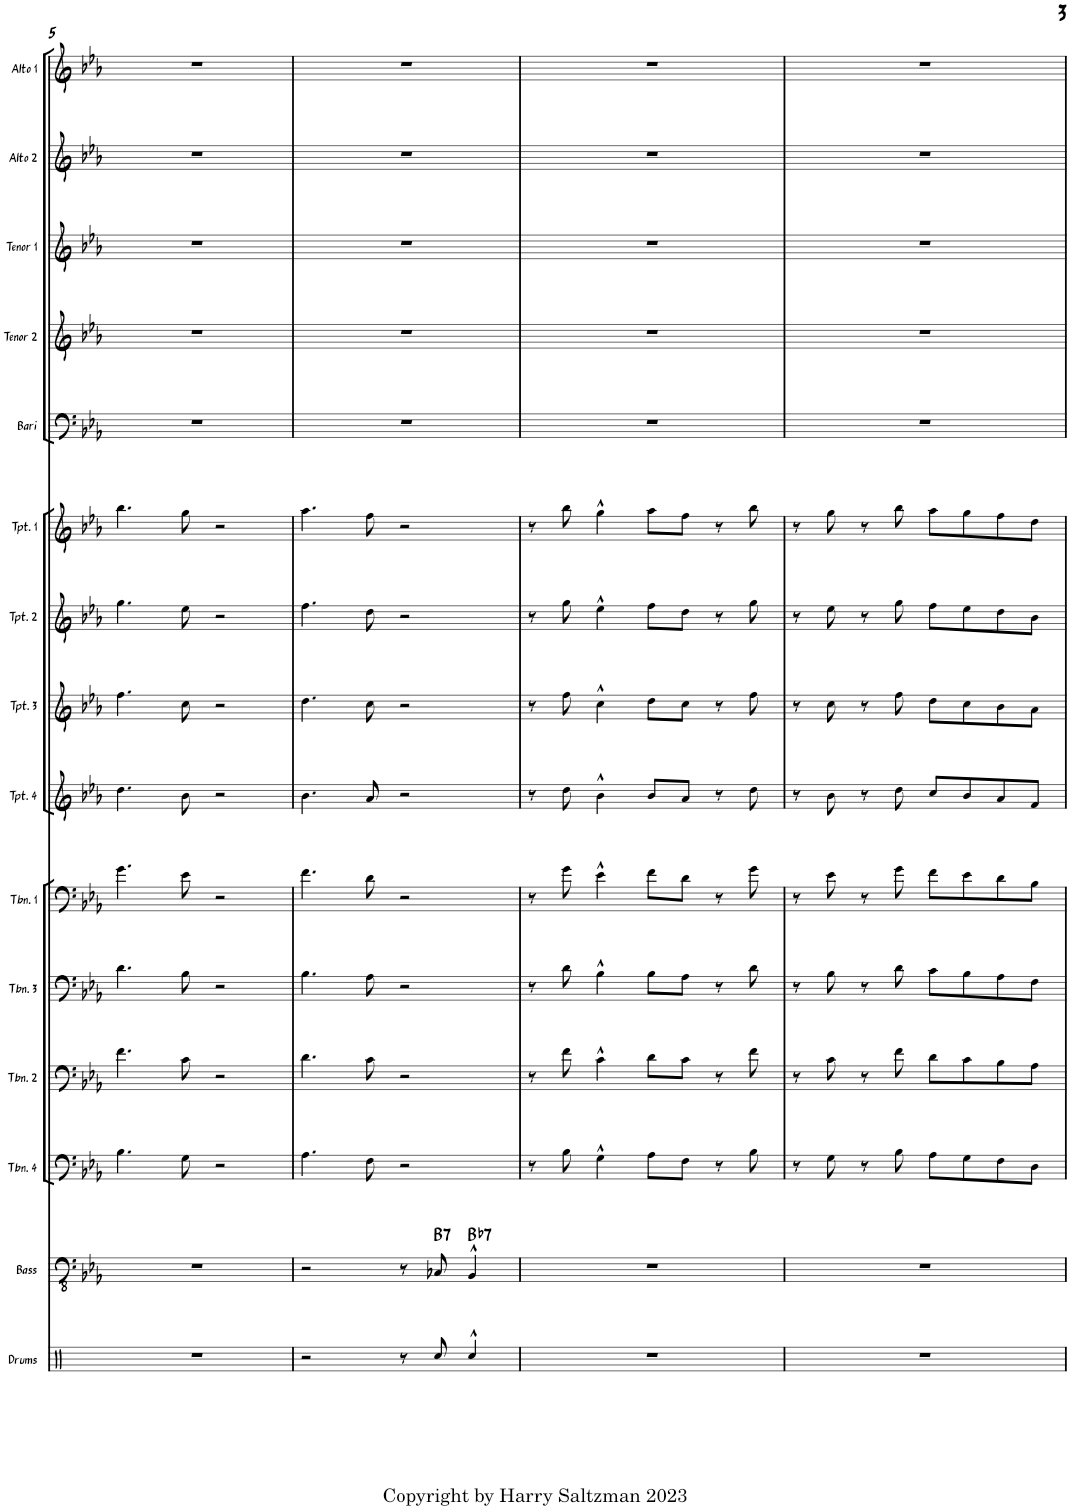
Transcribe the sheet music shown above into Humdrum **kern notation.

**kern	**kern	**harte	**kern	**harte	**kern	**harte	**kern	**kern	**kern	**kern	**kern	**kern	**kern	**kern	**kern	**kern	**kern	**kern	**kern
*part17	*part16	*part16	*part15	*part15	*part14	*part14	*part13	*part12	*part11	*part10	*part9	*part8	*part7	*part6	*part5	*part4	*part3	*part2	*part1
*staff17	*staff16	*	*staff15	*	*staff14	*	*staff13	*staff12	*staff11	*staff10	*staff9	*staff8	*staff7	*staff6	*staff5	*staff4	*staff3	*staff2	*staff1
*I"Drums	*I"Bass	*	*I"Piano	*	*I"Guitar / Keys	*	*I"Trombone 4	*I"Trombone 2	*I"Trombone 3	*I"Trombone 1	*I"Trumpet 4	*I"Trumpet 3	*I"Trumpet 2	*I"Trumpet 1	*I"Bari Sax	*I"Tenor Sax 2	*I"Tenor Sax 1	*I"Alto Sax 2	*I"Alto Sax 1
*I'Drums	*I'Bass	*	*I'Pno.	*	*I'Git / key	*	*I'Tbn. 4	*I'Tbn. 2	*I'Tbn. 3	*I'Tbn. 1	*I'Tpt. 4	*I'Tpt. 3	*I'Tpt. 2	*I'Tpt. 1	*I'Bari	*I'Tenor 2	*I'Tenor 1	*I'Alto 2	*I'Alto 1
!!LO:PB:g=z
*clefX	*clefFv4	*	*clefF4	*	*clefGv2	*	*clefF4	*clefF4	*clefF4	*clefF4	*clefG2	*clefG2	*clefG2	*clefG2	*clefF4	*clefG2	*clefG2	*clefG2	*clefG2
*	*	*	*	*	*	*	*	*	*	*	*Trd1c2	*Trd1c2	*Trd1c2	*Trd1c2	*Trd12c21	*Trd8c14	*Trd8c14	*Trd5c9	*Trd5c9
*k[]	*k[b-e-a-]	*	*k[b-e-a-]	*	*k[b-e-a-]	*	*k[b-e-a-]	*k[b-e-a-]	*k[b-e-a-]	*k[b-e-a-]	*k[b-e-a-]	*k[b-e-a-]	*k[b-e-a-]	*k[b-e-a-]	*k[b-e-a-]	*k[b-e-a-]	*k[b-e-a-]	*k[b-e-a-]	*k[b-e-a-]
*M4/4	*M4/4	*	*M4/4	*	*M4/4	*	*M4/4	*M4/4	*M4/4	*M4/4	*M4/4	*M4/4	*M4/4	*M4/4	*M4/4	*M4/4	*M4/4	*M4/4	*M4/4
=5	=5	=5	=5	=5	=5	=5	=5	=5	=5	=5	=5	=5	=5	=5	=5	=5	=5	=5	=5
1r	1r	.	1r	.	1r	.	4.B-\	4.f\	4.d\	4.g\	4.dd\	4.ff\	4.gg\	4.bb-\	1r	1r	1r	1r	1r
.	.	.	.	.	.	.	8G\	8c\	8B-\	8e-\	8b-\	8cc\	8ee-\	8gg\	.	.	.	.	.
.	.	.	.	.	.	.	2r	2r	2r	2r	2r	2r	2r	2r	.	.	.	.	.
=6	=6	=6	=6	=6	=6	=6	=6	=6	=6	=6	=6	=6	=6	=6	=6	=6	=6	=6	=6
2r	2r	.	2r	.	2r	.	4.A-\	4.d\	4.B-\	4.f\	4.b-\	4.dd\	4.ff\	4.aa-\	1r	1r	1r	1r	1r
.	.	.	.	.	.	.	8F\	8c\	8A-\	8d\	8a-/	8cc\	8dd\	8ff\	.	.	.	.	.
8r	8r	.	8r	.	8r	.	2r	2r	2r	2r	2r	2r	2r	2r	.	.	.	.	.
!	!	!LO:H:kt=7	!	!LO:H:kt=7	!	!LO:H:kt=7	!	!	!	!	!	!	!	!	!	!	!	!	!
8Rcc/	8CC-X/	B:7	8C-X	B:7	8c-X	B:7	.	.	.	.	.	.	.	.	.	.	.	.	.
!	!	!LO:H:kt=7	!	!LO:H:kt=7	!	!LO:H:kt=7	!	!	!	!	!	!	!	!	!	!	!	!	!
4Rcc^^/	4BBB-^^/	Bb:7	4BB-^^	Bb:7	4B-^^	Bb:7	.	.	.	.	.	.	.	.	.	.	.	.	.
=7	=7	=7	=7	=7	=7	=7	=7	=7	=7	=7	=7	=7	=7	=7	=7	=7	=7	=7	=7
1r	1r	.	1r	.	1r	.	8r	8r	8r	8r	8r	8r	8r	8r	1r	1r	1r	1r	1r
.	.	.	.	.	.	.	8B-\	8f\	8d\	8g\	8dd\	8ff\	8gg\	8bb-\	.	.	.	.	.
.	.	.	.	.	.	.	4G^^\	4c^^\	4B-^^\	4e-^^\	4b-^^\	4cc^^\	4ee-^^\	4gg^^\	.	.	.	.	.
.	.	.	.	.	.	.	8A-\L	8d\L	8B-\L	8f\L	8b-/L	8dd\L	8ff\L	8aa-\L	.	.	.	.	.
.	.	.	.	.	.	.	8F\J	8c\J	8A-\J	8d\J	8a-/J	8cc\J	8dd\J	8ff\J	.	.	.	.	.
.	.	.	.	.	.	.	8r	8r	8r	8r	8r	8r	8r	8r	.	.	.	.	.
.	.	.	.	.	.	.	8B-\	8f\	8d\	8g\	8dd\	8ff\	8gg\	8bb-\	.	.	.	.	.
=8	=8	=8	=8	=8	=8	=8	=8	=8	=8	=8	=8	=8	=8	=8	=8	=8	=8	=8	=8
1r	1r	.	1r	.	1r	.	8r	8r	8r	8r	8r	8r	8r	8r	1r	1r	1r	1r	1r
.	.	.	.	.	.	.	8G\	8c\	8B-\	8e-\	8b-\	8cc\	8ee-\	8gg\	.	.	.	.	.
.	.	.	.	.	.	.	8r	8r	8r	8r	8r	8r	8r	8r	.	.	.	.	.
.	.	.	.	.	.	.	8B-\	8f\	8d\	8g\	8dd\	8ff\	8gg\	8bb-\	.	.	.	.	.
.	.	.	.	.	.	.	8A-\L	8d\L	8c\L	8f\L	8cc/L	8dd\L	8ff\L	8aa-\L	.	.	.	.	.
.	.	.	.	.	.	.	8G\	8c\	8B-\	8e-\	8b-/	8cc\	8ee-\	8gg\	.	.	.	.	.
.	.	.	.	.	.	.	8F\	8B-\	8A-\	8d\	8a-/	8b-\	8dd\	8ff\	.	.	.	.	.
.	.	.	.	.	.	.	8D\J	8A-\J	8F\J	8B-\J	8f/J	8a-\J	8b-\J	8dd\J	.	.	.	.	.
=	=	=	=	=	=	=	=	=	=	=	=	=	=	=	=	=	=	=	=
*-	*-	*-	*-	*-	*-	*-	*-	*-	*-	*-	*-	*-	*-	*-	*-	*-	*-	*-	*-
